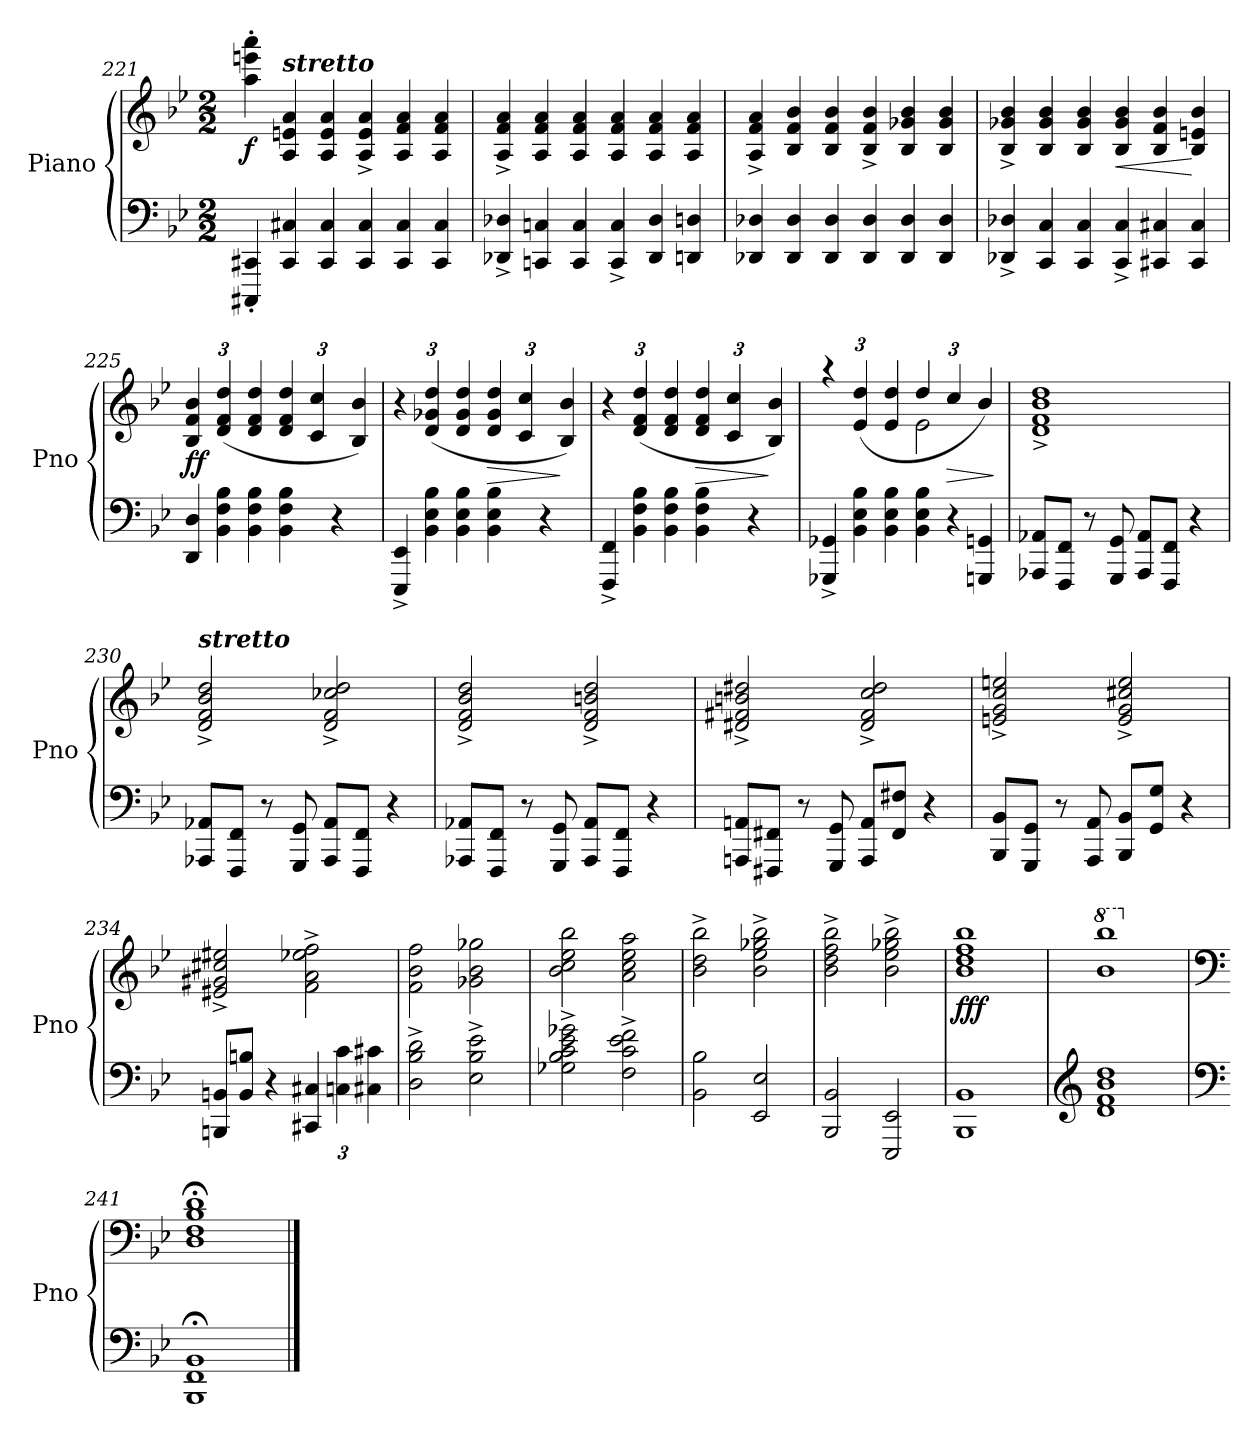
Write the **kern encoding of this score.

**kern	**kern	**dynam
*part1	*part1	*part1
*staff2	*staff1	*staff1/2
*I"Piano	*	*
*I'Pno	*	*
!!LO:LB:g=z
*clefF4	*clefG2	*
*k[b-e-]	*k[b-e-]	*
*B-:	*B-:	*
*M2/2	*M2/2	*
*Xtuplet	*Xtuplet	*
=221	=221	=221
!	!	!LO:DY:b
6CCC#X/'< 6CC#X/'<	6aa\'> 6eeen\'> 6aaa\'>	f
!	!LO:TX:a:Bi:t=stretto	!
6CC#/ 6C#X/	6A/ 6en/ 6a/	.
6CC#/ 6C#/	6A/ 6e/ 6a/	.
6CC#/ 6C#/	6A/^< 6e/^< 6a/^<	.
6CC#/ 6C#/	6A/ 6f/ 6a/	.
6CC#/ 6C#/	6A/ 6f/ 6a/	.
!!LO:LB:g=z
=222	=222	=222
6DD-X/^< 6D-X/^<	6A/^< 6f/^< 6a/^<	.
6CCn/ 6Cn/	6A/ 6f/ 6a/	.
6CC/ 6C/	6A/ 6f/ 6a/	.
6CC/^< 6C/^<	6A/ 6f/ 6a/	.
6DD-/ 6D-/	6A/ 6f/ 6a/	.
6DDn/ 6Dn/	6A/ 6f/ 6a/	.
=223	=223	=223
6DD-X/ 6D-X/	6A/^< 6f/^< 6a/^<	.
6DD-/ 6D-/	6B-/ 6f/ 6b-/	.
6DD-/ 6D-/	6B-/ 6f/ 6b-/	.
6DD-/ 6D-/	6B-/^< 6f/^< 6b-/^<	.
6DD-/ 6D-/	6B-/ 6g-X/ 6b-/	.
6DD-/ 6D-/	6B-/ 6g-/ 6b-/	.
=224	=224	=224
6DD-X/^< 6D-X/^<	6B-/^< 6g-X/^< 6b-/^<	.
6CC/ 6C/	6B-/ 6g-/ 6b-/	.
6CC/ 6C/	6B-/ 6g-/ 6b-/	.
!	!	!LO:HP:b
6CC/^< 6C/^<	6B-/ 6g-/ 6b-/	<
6CC#X/ 6C#X/	6B-/ 6f/ 6b-/	.
6CC#/ 6C#/	6B-/ 6en/ 6b-/	[
=225	=225	=225
*	*tuplet	*
*	*Xbrackettup	*
!	!	!LO:DY:b
6DD/ 6D/	6B-/ 6f/ 6b-/	ff
6BB-\ 6F\ 6B-\	(<6d/ 6f/ 6dd/	.
6BB-\ 6F\ 6B-\	6d/ 6f/ 6dd/	.
4BB-\ 4F\ 4B-\	6d/ 6f/ 6dd/	.
.	6c/ 6cc/	.
4r	.	.
.	6B-/ 6b-/)	.
=226	=226	=226
6EEE-/^< 6EE-/^<	6r	.
6BB-\ 6E-\ 6B-\	(<6d/ 6g-X/ 6dd/	.
6BB-\ 6E-\ 6B-\	6d/ 6g-/ 6dd/	.
!	!	!LO:HP:b
4BB-\ 4E-\ 4B-\	6d/ 6g-/ 6dd/	>
.	6c/ 6cc/	.
4r	.	.
.	6B-/ 6b-/)	]
!!LO:LB:g=z
=227	=227	=227
6FFF/^< 6FF/^<	6r	.
6BB-\ 6F\ 6B-\	(<6d/ 6f/ 6dd/	.
6BB-\ 6F\ 6B-\	6d/ 6f/ 6dd/	.
!	!	!LO:HP:b
4BB-\ 4F\ 4B-\	6d/ 6f/ 6dd/	>
.	6c/ 6cc/	.
4r	.	.
.	6B-/ 6b-/)	]
!!LO:LB:g=z
=228	=228	=228
*	*^	*
6GGG-X/^< 6GG-X/^<	6raa	2ryy	.
6BB-\ 6E-\ 6B-\	(>6e-/ 6dd/	.	.
6BB-\ 6E-\ 6B-\	6e-/ 6dd/	.	.
6BB-\ 6E-\ 6B-\	6dd/	2e-\	.
!	!	!	!LO:HP:b
6r	6cc/	.	>
6GGGn/ 6GGn/	6b-/)	.	.
*	*v	*v	*
.	.	]
=229	=229	=229
8AAA-X/ 8AA-X/L	1d^< 1f^< 1b-^< 1dd^<	.
8FFF/ 8FF/J	.	.
8r	.	.
8GGG/ 8GG/	.	.
8AAA-/ 8AA-/L	.	.
8FFF/ 8FF/J	.	.
4r	.	.
=230	=230	=230
!	!LO:TX:a:Bi:t=stretto	!
8AAA-X/ 8AA-X/L	2d/^< 2f/^< 2b-/^< 2dd/^<	.
8FFF/ 8FF/J	.	.
8r	.	.
8GGG/ 8GG/	.	.
8AAA-/ 8AA-/L	2d/^< 2f/^< 2cc-X/^< 2dd/^<	.
8FFF/ 8FF/J	.	.
4r	.	.
=231	=231	=231
8AAA-X/ 8AA-X/L	2d/^< 2f/^< 2b-/^< 2dd/^<	.
8FFF/ 8FF/J	.	.
8r	.	.
8GGG/ 8GG/	.	.
8AAA-/ 8AA-/L	2d/^< 2f/^< 2bn/^< 2dd/^<	.
8FFF/ 8FF/J	.	.
4r	.	.
!!LO:LB:g=z
=232	=232	=232
8AAAn/ 8AAn/L	2d#X/^< 2f#X/^< 2bn/^< 2dd#X/^<	.
8FFF#X/ 8FF#X/J	.	.
8r	.	.
8GGG/ 8GG/	.	.
8AAA/ 8AA/L	2d#/^< 2f#/^< 2cc/^< 2dd#/^<	.
8FF#/ 8F#X/J	.	.
4r	.	.
!!LO:PB:g=z
=233	=233	=233
8BBB-/ 8BB-/L	2en/^< 2g/^< 2cc/^< 2een/^<	.
8GGG/ 8GG/J	.	.
8r	.	.
8AAA/ 8AA/	.	.
8BBB-/ 8BB-/L	2e/^< 2g/^< 2cc#X/^< 2ee/^<	.
8GG/ 8G/J	.	.
4r	.	.
=234	=234	=234
8BBBn/ 8BBn/L	2e#X/^< 2g#X/^< 2cc#X/^< 2ee#X/^<	.
8BB/ 8Bn/J	.	.
4r	.	.
*tuplet	*	*
*Xbrackettup	*	*
6CC#X/ 6C#X/	2f\^> 2a\^> 2ee-X\^> 2ff\^>	.
6Cn\ 6c\	.	.
6C#X\ 6c#X\	.	.
=235	=235	=235
2D\^> 2B-\^> 2d\^>	2f\ 2b-\ 2ff\	.
2E-\^> 2B-\^> 2e-\^>	2g-X\ 2b-\ 2gg-X\	.
=236	=236	=236
2G-X\^> 2B-\^> 2c\^> 2e-\^> 2g-X\^>	2b-\ 2cc\ 2ee-\ 2bb-\	.
2F\^> 2c\^> 2e-\^> 2f\^>	2a\ 2cc\ 2ee-\ 2aa\	.
=237	=237	=237
2BB-\ 2B-\	2b-\^> 2dd\^> 2bb-\^>	.
2EE-/ 2E-/	2b-\^> 2ee-\^> 2gg-X\^> 2bb-\^>	.
=238	=238	=238
2BBB-/ 2BB-/	2b-\^> 2dd\^> 2ff\^> 2bb-\^>	.
2EEE-/ 2EE-/	2b-\^> 2ee-\^> 2gg-X\^> 2bb-\^>	.
=239	=239	=239
!	!	!LO:DY:b
1BBB- 1BB-	1b- 1dd 1ff 1bb-	fff
!!LO:LB:g=z
=240	=240	=240
*clefG2	*	*
*	*8va	*
1d 1f 1b- 1dd	1bb- 1bbb-	.
!!LO:LB:g=z
=241	=241	=241
*clefF4	*clefF4	*
*	*X8va	*
1BBB-; 1FF; 1BB-;	1D;< 1F;< 1B-;< 1d;<	.
==	==	==
*-	*-	*-
